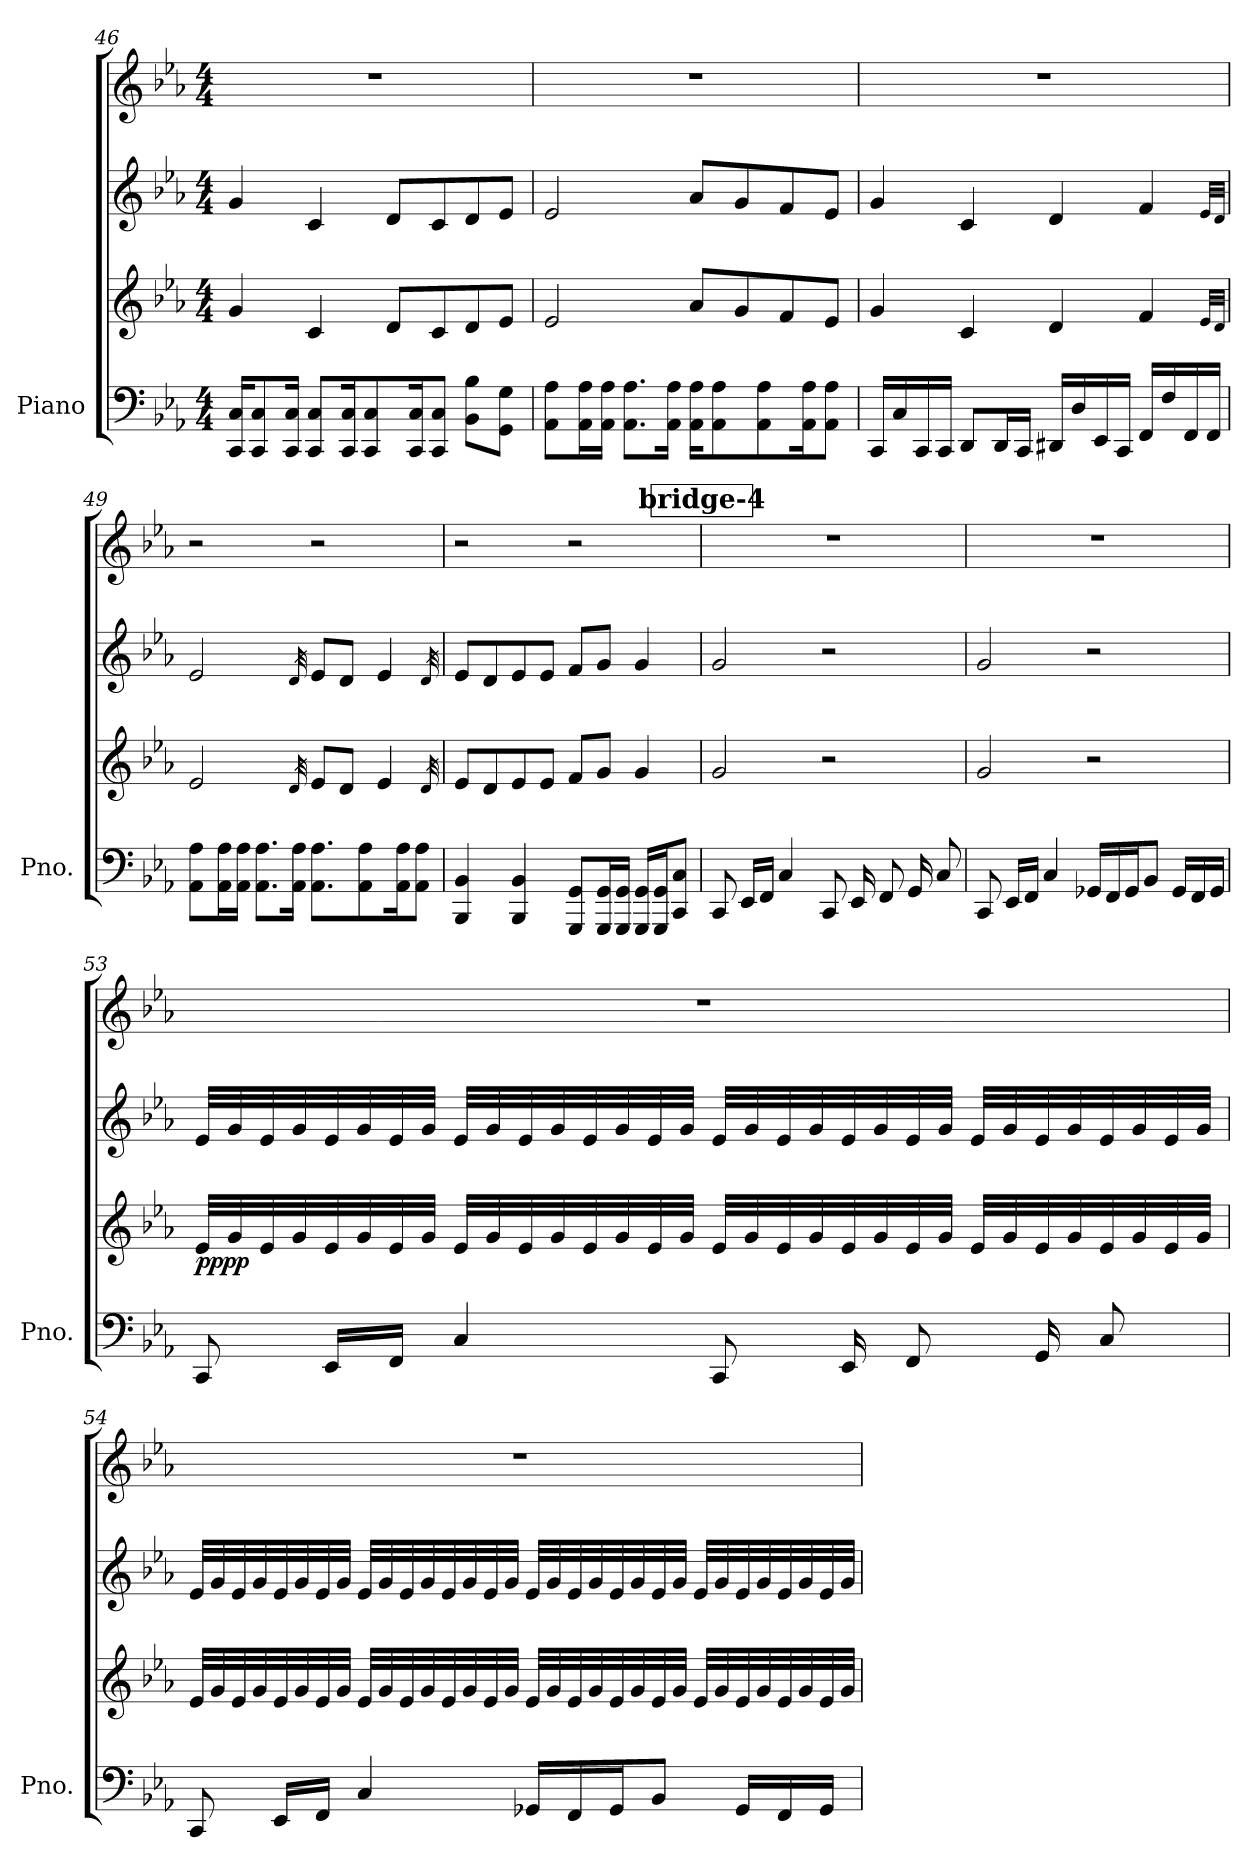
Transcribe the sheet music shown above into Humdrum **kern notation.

**kern	**kern	**kern	**kern	**dynam
*part1	*part1	*part1	*part1	*part1
*staff4	*staff3	*staff2	*staff1	*staff1/2/3/4
*I"Piano	*	*	*	*
*I'Pno.	*	*	*	*
*clefF4	*clefG2	*clefG2	*clefG2	*
*k[b-e-a-]	*k[b-e-a-]	*k[b-e-a-]	*k[b-e-a-]	*
*M4/4	*M4/4	*M4/4	*M4/4	*
=46	=46	=46	=46	=46
16CC/ 16C/KL	4g/	4g/	1r	.
8CC/ 8C/	.	.	.	.
16CC/ 16C/Jk	.	.	.	.
8CC/ 8C/L	4c/	4c/	.	.
16CC/ 16C/K	.	.	.	.
8CC/ 8C/	.	.	.	.
.	8d/L	8d/L	.	.
16CC/ 16C/K	.	.	.	.
8CC/ 8C/J	8c/	8c/	.	.
8BB-\ 8B-\L	8d/	8d/	.	.
8GG\ 8G\J	8e-/J	8e-/J	.	.
=47	=47	=47	=47	=47
8AA-\ 8A-\L	2e-/	2e-/	1r	.
16AA-\ 16A-\L	.	.	.	.
16AA-\ 16A-\JJ	.	.	.	.
8.AA-\ 8.A-\L	.	.	.	.
16AA-\ 16A-\Jk	.	.	.	.
16AA-\ 16A-\KL	8a-/L	8a-/L	.	.
8AA-\ 8A-\	.	.	.	.
.	8g/	8g/	.	.
8AA-\ 8A-\	.	.	.	.
.	8f/	8f/	.	.
16AA-\ 16A-\K	.	.	.	.
8AA-\ 8A-\J	8e-/J	8e-/J	.	.
!!LO:LB:g=z
=48	=48	=48	=48	=48
16CC/LL	4g/	4g/	1r	.
16C/	.	.	.	.
16CC/	.	.	.	.
16CC/JJ	.	.	.	.
8DD/L	4c/	4c/	.	.
16DD/L	.	.	.	.
16CC/JJ	.	.	.	.
16DD#X/LL	4d/	4d/	.	.
16D/	.	.	.	.
16EE-/	.	.	.	.
16CC/JJ	.	.	.	.
16FF/LL	4f/	4f/	.	.
16F/	.	.	.	.
16FF/	.	.	.	.
16FF/JJ	.	.	.	.
.	32qe-/LLL	32qe-/LLL	.	.
.	32qd/JJJ	32qd/JJJ	.	.
=49	=49	=49	=49	=49
8AA-\ 8A-\L	2e-/	2e-/	2r	.
16AA-\ 16A-\L	.	.	.	.
16AA-\ 16A-\JJ	.	.	.	.
8.AA-\ 8.A-\L	.	.	.	.
16AA-\ 16A-\Jk	.	.	.	.
.	32qd/	32qd/	.	.
8.AA-\ 8.A-\L	8e-/L	8e-/L	2r	.
.	8d/J	8d/J	.	.
8AA-\ 8A-\	.	.	.	.
.	4e-/	4e-/	.	.
16AA-\ 16A-\K	.	.	.	.
8AA-\ 8A-\J	.	.	.	.
.	32qd/	32qd/	.	.
=50	=50	=50	=50	=50
4BBB-/ 4BB-/	8e-/L	8e-/L	2r	.
.	8d/	8d/	.	.
4BBB-/ 4BB-/	8e-/	8e-/	.	.
.	8e-/J	8e-/J	.	.
8GGG/ 8GG/L	8f/L	8f/L	2r	.
16GGG/ 16GG/L	8g/J	8g/J	.	.
16GGG/ 16GG/JJ	.	.	.	.
16GGG/ 16GG/LL	4g/	4g/	.	.
16GGG/ 16GG/J	.	.	.	.
8CC/ 8C/J	.	.	.	.
!!LO:LB:g=z
!!LO:REH:place=s1:a:B:t=bridge-4
=51	=51	=51	=51	=51
8CC/	2g/	2g/	1r	.
16EE-/LL	.	.	.	.
16FF/JJ	.	.	.	.
4C/	.	.	.	.
8CC/	2r	2r	.	.
16EE-/	.	.	.	.
8FF/	.	.	.	.
16GG/	.	.	.	.
8C/	.	.	.	.
=52	=52	=52	=52	=52
8CC/	2g/	2g/	1r	.
16EE-/LL	.	.	.	.
16FF/JJ	.	.	.	.
4C/	.	.	.	.
16GG-X/LL	2r	2r	.	.
16FF/	.	.	.	.
16GG-/J	.	.	.	.
8BB-/J	.	.	.	.
16GG-/LL	.	.	.	.
16FF/	.	.	.	.
16GG-/JJ	.	.	.	.
!!LO:PB:g=z
=53	=53	=53	=53	=53
!	!	!	!	!LO:DY:b=3
!	!	!	!	!LO:DY:n=1:b=2
8CC/	32e-/LLL	32e-/LLL	1r	pp pp
.	32g/	32g/	.	.
.	32e-/	32e-/	.	.
.	32g/	32g/	.	.
16EE-/LL	32e-/	32e-/	.	.
.	32g/	32g/	.	.
16FF/JJ	32e-/	32e-/	.	.
.	32g/JJJ	32g/JJJ	.	.
4C/	32e-/LLL	32e-/LLL	.	.
.	32g/	32g/	.	.
.	32e-/	32e-/	.	.
.	32g/	32g/	.	.
.	32e-/	32e-/	.	.
.	32g/	32g/	.	.
.	32e-/	32e-/	.	.
.	32g/JJJ	32g/JJJ	.	.
8CC/	32e-/LLL	32e-/LLL	.	.
.	32g/	32g/	.	.
.	32e-/	32e-/	.	.
.	32g/	32g/	.	.
16EE-/	32e-/	32e-/	.	.
.	32g/	32g/	.	.
8FF/	32e-/	32e-/	.	.
.	32g/JJJ	32g/JJJ	.	.
.	32e-/LLL	32e-/LLL	.	.
.	32g/	32g/	.	.
16GG/	32e-/	32e-/	.	.
.	32g/	32g/	.	.
8C/	32e-/	32e-/	.	.
.	32g/	32g/	.	.
.	32e-/	32e-/	.	.
.	32g/JJJ	32g/JJJ	.	.
!!LO:LB:g=z
=54	=54	=54	=54	=54
8CC/	32e-/LLL	32e-/LLL	1r	.
.	32g/	32g/	.	.
.	32e-/	32e-/	.	.
.	32g/	32g/	.	.
16EE-/LL	32e-/	32e-/	.	.
.	32g/	32g/	.	.
16FF/JJ	32e-/	32e-/	.	.
.	32g/JJJ	32g/JJJ	.	.
4C/	32e-/LLL	32e-/LLL	.	.
.	32g/	32g/	.	.
.	32e-/	32e-/	.	.
.	32g/	32g/	.	.
.	32e-/	32e-/	.	.
.	32g/	32g/	.	.
.	32e-/	32e-/	.	.
.	32g/JJJ	32g/JJJ	.	.
16GG-X/LL	32e-/LLL	32e-/LLL	.	.
.	32g/	32g/	.	.
16FF/	32e-/	32e-/	.	.
.	32g/	32g/	.	.
16GG-/J	32e-/	32e-/	.	.
.	32g/	32g/	.	.
8BB-/J	32e-/	32e-/	.	.
.	32g/JJJ	32g/JJJ	.	.
.	32e-/LLL	32e-/LLL	.	.
.	32g/	32g/	.	.
16GG-/LL	32e-/	32e-/	.	.
.	32g/	32g/	.	.
16FF/	32e-/	32e-/	.	.
.	32g/	32g/	.	.
16GG-/JJ	32e-/	32e-/	.	.
.	32g/JJJ	32g/JJJ	.	.
=	=	=	=	=
*-	*-	*-	*-	*-
